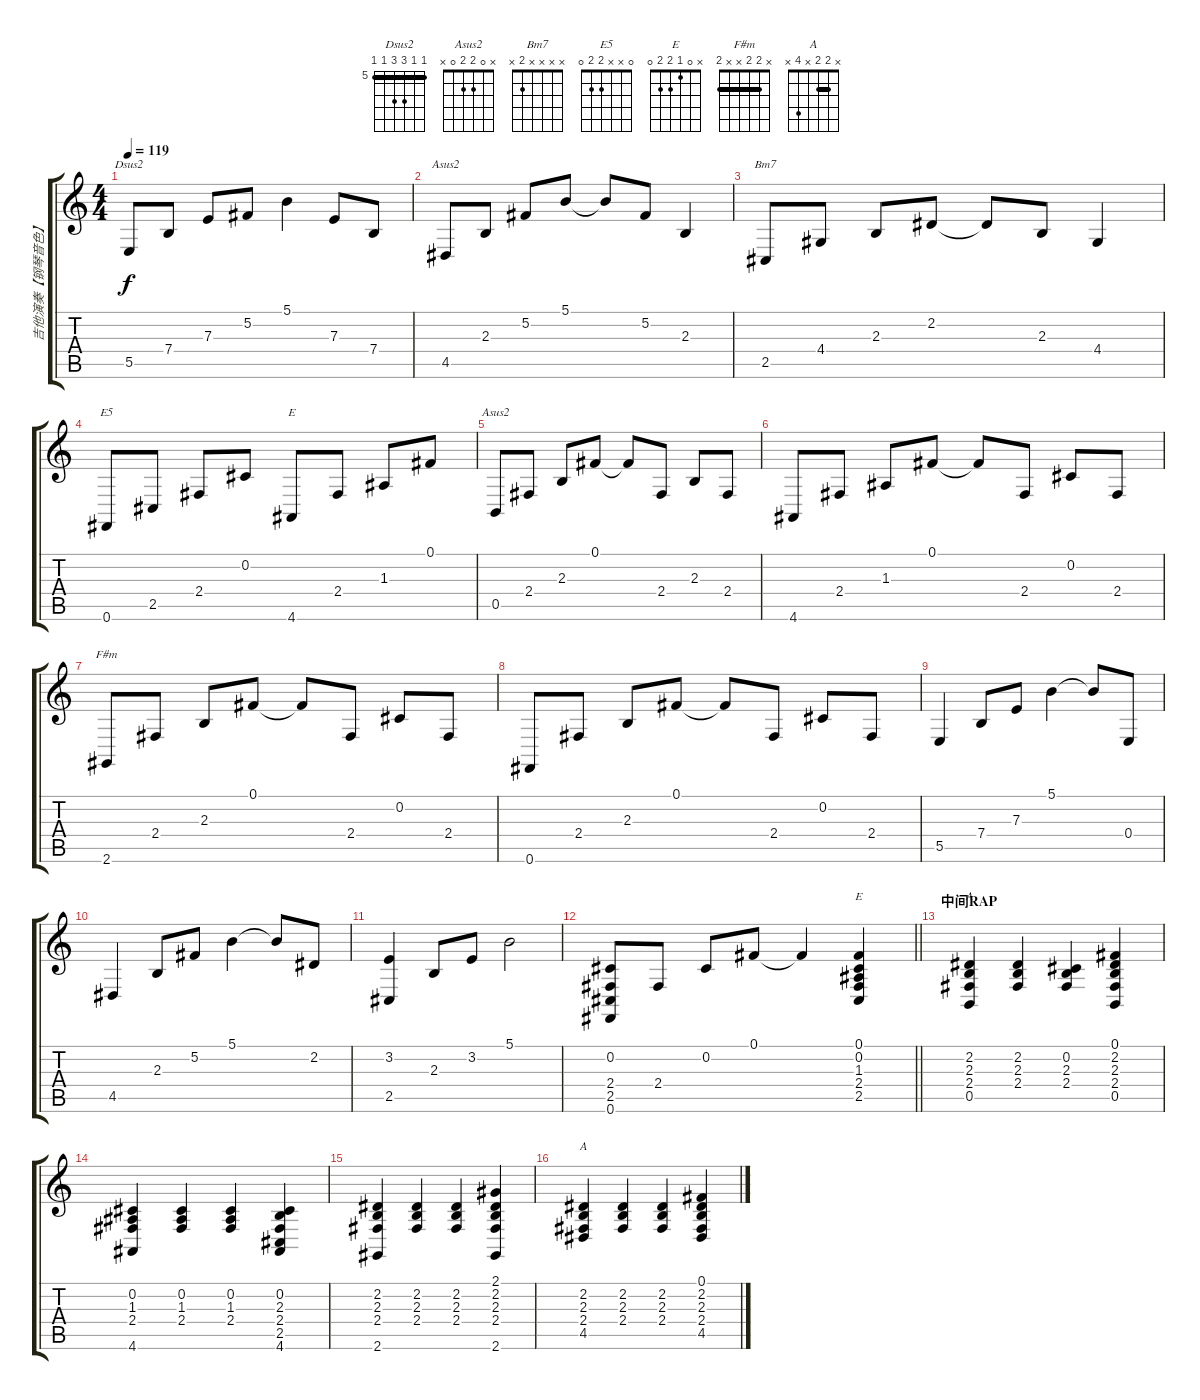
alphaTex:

\track ("吉他演奏【钢琴音色】" "吉他演奏【钢琴音色】") {instrument brightacousticpiano}
\staff {score tabs}
\tuning (Gb4 Db4 A3 E3 B2 Gb2) {hide}
\chord ("Dsus2" 5 5 7 7 5 5) {firstfret 5 barre 5}
\chord ("Asus2" 5 5 2 x 4 x) {barre 5}
\chord ("Bm7" x x x x 2 x)
\chord ("E5" 0 x x 2 2 0)
\chord ("E" x 0 1 2 x 4)
\chord ("Asus2" x 0 2 2 0 x)
\chord ("F#m" x 2 2 x x 2) {barre 2}
\chord ("E" x 0 1 2 2 0)
\chord ("A" x 2 2 2 0 x) {barre 2}
\chord ("A" x 2 2 x 4 x) {barre 2}
\ts (4 4)
\tempo 119
\clef g2
\ks c
5.5.8{ch "Dsus2" dy f} 7.4.8 7.3.8 5.2.8 5.1.4 7.3.8 7.4.8 |
4.5.8{ch "Asus2"} 2.3.8 5.2.8 5.1.8 5.1{t}.8 5.2.8 2.3.4 |
2.5.8{ch "Bm7"} 4.4.8 2.3.8 2.2.8 2.2{t}.8 2.3.8 4.4.4 |
0.6.8{ch "E5"} 2.5.8 2.4.8 0.2.8 4.6.8{ch "E"} 2.4.8 1.3.8 0.1.8 |
0.5.8{ch "Asus2"} 2.4.8 2.3.8 0.1.8 0.1{t}.8 2.4.8 2.3.8 2.4.8 |
4.6.8 2.4.8 1.3.8 0.1.8 0.1{t}.8 2.4.8 0.2.8 2.4.8 |
2.6.8{ch "F#m"} 2.4.8 2.3.8 0.1.8 0.1{t}.8 2.4.8 0.2.8 2.4.8 |
0.6.8 2.4.8 2.3.8 0.1.8 0.1{t}.8 2.4.8 0.2.8 2.4.8 |
5.5.4 7.4.8 7.3.8 5.1.4 5.1{t}.8 0.4.8 |
4.5.4 2.3.8 5.2.8 5.1.4 5.1{t}.8 2.2.8 |
(3.2 2.5).4 2.3.8 3.2.8 5.1.2 |
\barLineRight lightlight
(0.2 2.4 2.5 0.6).8 2.4.8 0.2.8 0.1.8 0.1{t}.4 (0.1 0.2 1.3 2.4 2.5).4{ch "E"} |
\section ("" "中间RAP")
(2.2 2.3 2.4 0.5).4{ch "A"} (2.2 2.3 2.4).4 (0.2 2.3 2.4).4 (0.1 2.2 2.3 2.4 0.5).4 |
(0.2 1.3 2.4 4.6).4 (0.2 1.3 2.4).4 (0.2 1.3 2.4).4 (0.2 2.3 2.4 2.5 4.6).4 |
(2.2 2.3 2.4 2.6).4 (2.2 2.3 2.4).4 (2.2 2.3 2.4).4 (2.1 2.2 2.3 2.4 2.6).4 |
(2.2 2.3 2.4 4.5).4{ch "A"} (2.2 2.3 2.4).4 (2.2 2.3 2.4).4 (0.1 2.2 2.3 2.4 4.5).4
